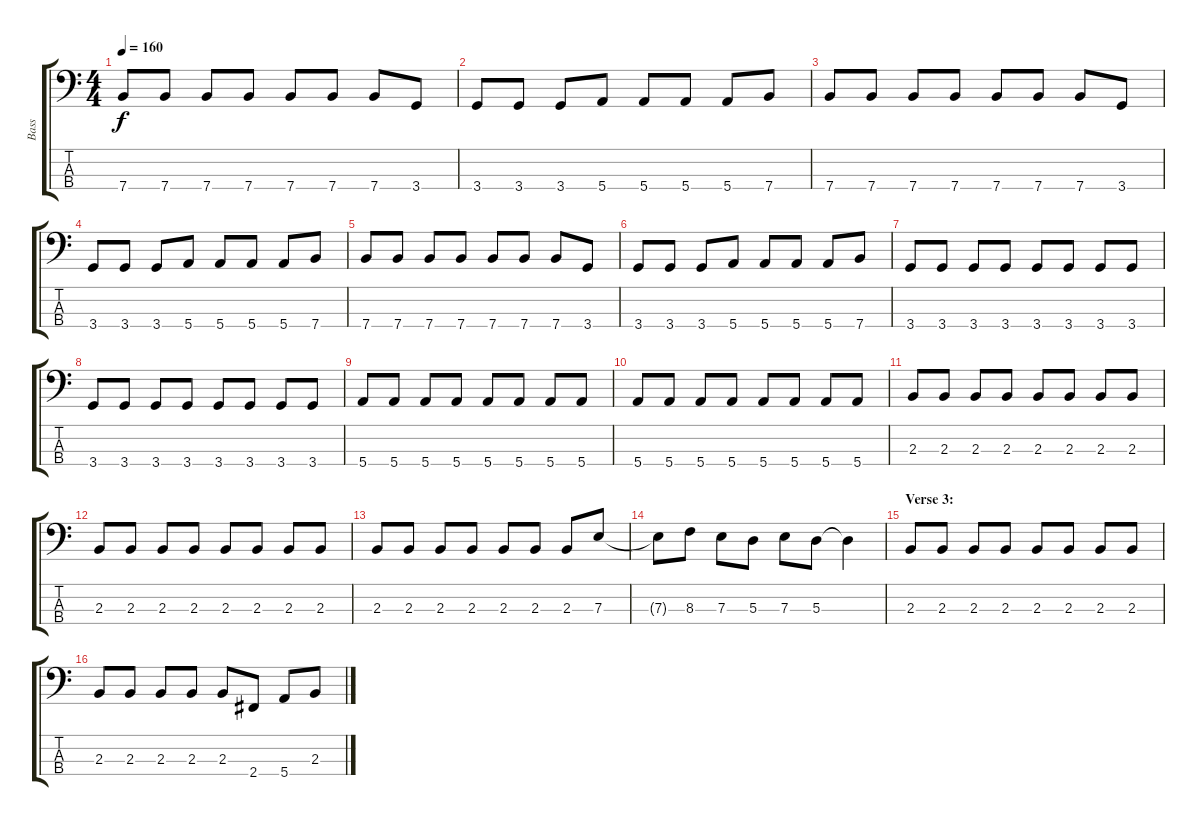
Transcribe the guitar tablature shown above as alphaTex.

\track ("Bass" "Bass") {instrument electricbasspick}
\staff {score tabs}
\tuning (G2 D2 A1 E1) {hide}
\ts (4 4)
\tempo 160
\clef f4
\ks c
7.4.8{dy f} 7.4.8 7.4.8 7.4.8 7.4.8 7.4.8 7.4.8 3.4.8 |
3.4.8 3.4.8 3.4.8 5.4.8 5.4.8 5.4.8 5.4.8 7.4.8 |
7.4.8 7.4.8 7.4.8 7.4.8 7.4.8 7.4.8 7.4.8 3.4.8 |
3.4.8 3.4.8 3.4.8 5.4.8 5.4.8 5.4.8 5.4.8 7.4.8 |
7.4.8 7.4.8 7.4.8 7.4.8 7.4.8 7.4.8 7.4.8 3.4.8 |
3.4.8 3.4.8 3.4.8 5.4.8 5.4.8 5.4.8 5.4.8 7.4.8 |
3.4.8 3.4.8 3.4.8 3.4.8 3.4.8 3.4.8 3.4.8 3.4.8 |
3.4.8 3.4.8 3.4.8 3.4.8 3.4.8 3.4.8 3.4.8 3.4.8 |
5.4.8 5.4.8 5.4.8 5.4.8 5.4.8 5.4.8 5.4.8 5.4.8 |
5.4.8 5.4.8 5.4.8 5.4.8 5.4.8 5.4.8 5.4.8 5.4.8 |
2.3.8 2.3.8 2.3.8 2.3.8 2.3.8 2.3.8 2.3.8 2.3.8 |
2.3.8 2.3.8 2.3.8 2.3.8 2.3.8 2.3.8 2.3.8 2.3.8 |
2.3.8 2.3.8 2.3.8 2.3.8 2.3.8 2.3.8 2.3.8 7.3.8 |
7.3{t}.8 8.3.8 7.3.8 5.3.8 7.3.8 5.3.8 5.3{t}.4 |
\section ("" "Verse 3:")
2.3.8 2.3.8 2.3.8 2.3.8 2.3.8 2.3.8 2.3.8 2.3.8 |
2.3.8 2.3.8 2.3.8 2.3.8 2.3.8 2.4.8 5.4.8 2.3.8
